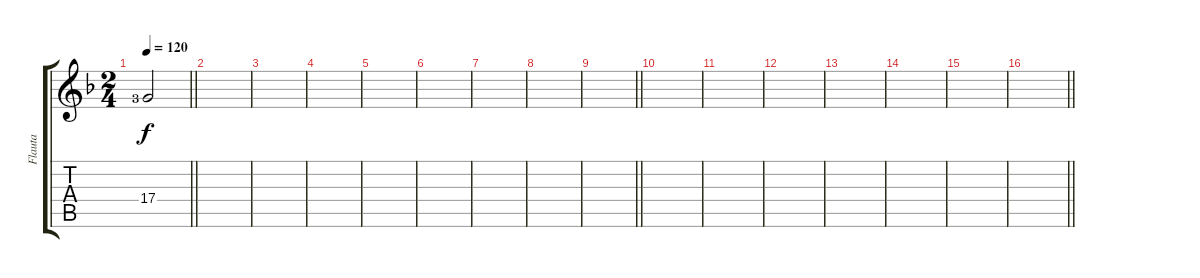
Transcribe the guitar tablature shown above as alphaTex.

\track ("Flauta" "Flauta") {instrument flute}
\staff {score tabs}
\tuning (E4 B3 G3 D3 A2 E2) {hide}
\ts (2 4)
\tempo 120
\clef g2
\barLineRight lightlight
\ks dminor
17.4{lf 4}.2{dy f} |
|
|
|
|
|
|
|
\barLineRight lightlight
|
|
|
|
|
|
|
\barLineRight lightlight
